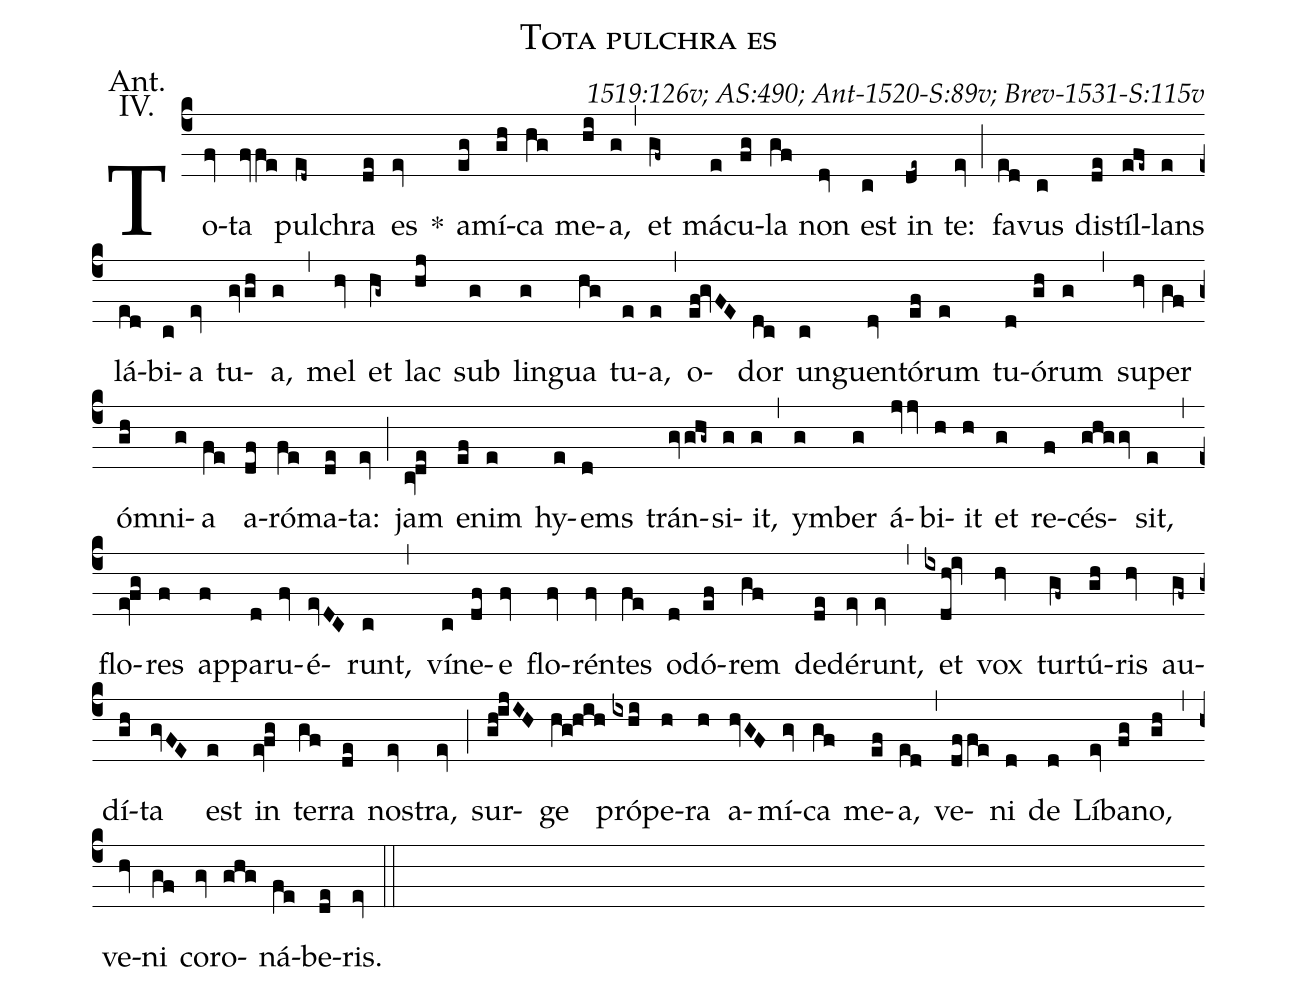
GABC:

name: Tota pulchra es;
commentary: 1519:126v; AS:490; Ant-1520-S:89v; Brev-1531-S:115v;
annotation: Ant.;
annotation: IV.;
%%
(c4) To(fv)ta(fvfe) pul(ed~)chra(de) es(ev) *() a(eg)mí(gh)ca(hg) me(hi)a,(g) (,)
et(gf~) má(e)cu(fg)la(gf) non(dv) est(c) in(de~) te:(ev) (;)
fa(ed)vus(c) dis(de)tíl(efe~)lans(e) lá(ed)bi(c)a(ev) tu(gvgh)a,(g) (,)
mel(hv) et(hg~) lac(hj) sub(g) lin(g)gua(hg) tu(e)a,(e) (,)
o(ef!gvFE)dor(dc) un(c)guen(dv)tó(ef)rum(e) tu(d)ó(gh)rum(g) (,)
su(hv)per(gf) óm(gh)ni(g)a(fe) a(df)ró(fe)ma(de)ta:(ev) (;)
jam(cv!de) e(ef)nim(e) hy(e)ems(d) trán(gvghg~)si(g)it,(g) (,)
ym(g)ber(g) á(jvjv)bi(h)it(h) et(g) re(f)cés(ghggv)sit,(e) (,)
flo(ev!fg)res(f) ap(f)pa(d)ru(fv)é(evDC)runt,(c) (,)
ví(c)ne(df)e(fv) flo(fv)rén(fv)tes(fe) o(d)dó(ef)rem(gf) de(de)dé(ev)runt,(ev) (,)
et(ixdh!iv) vox(hv) tur(gf~)tú(gh)ris(hv) au(gf~)dí(gh)ta(gvFE) est(e) in(ev!fg) ter(gf)ra(de) nos(ev)tra,(ev) (;)
sur(gh!ijIH)ge(hg!hih) pró(ixhi)pe(h)ra(h) a(hvGF)mí(gv)ca(gf) me(ef)a,(ed) (,)
ve(dffe)ni(d) de(d) Lí(ev)ba(fg)no,(gh) (,)
ve(hv)ni(gf) co(gv)ro(ghg)ná(fe)be(de)ris.(ev) (::)
